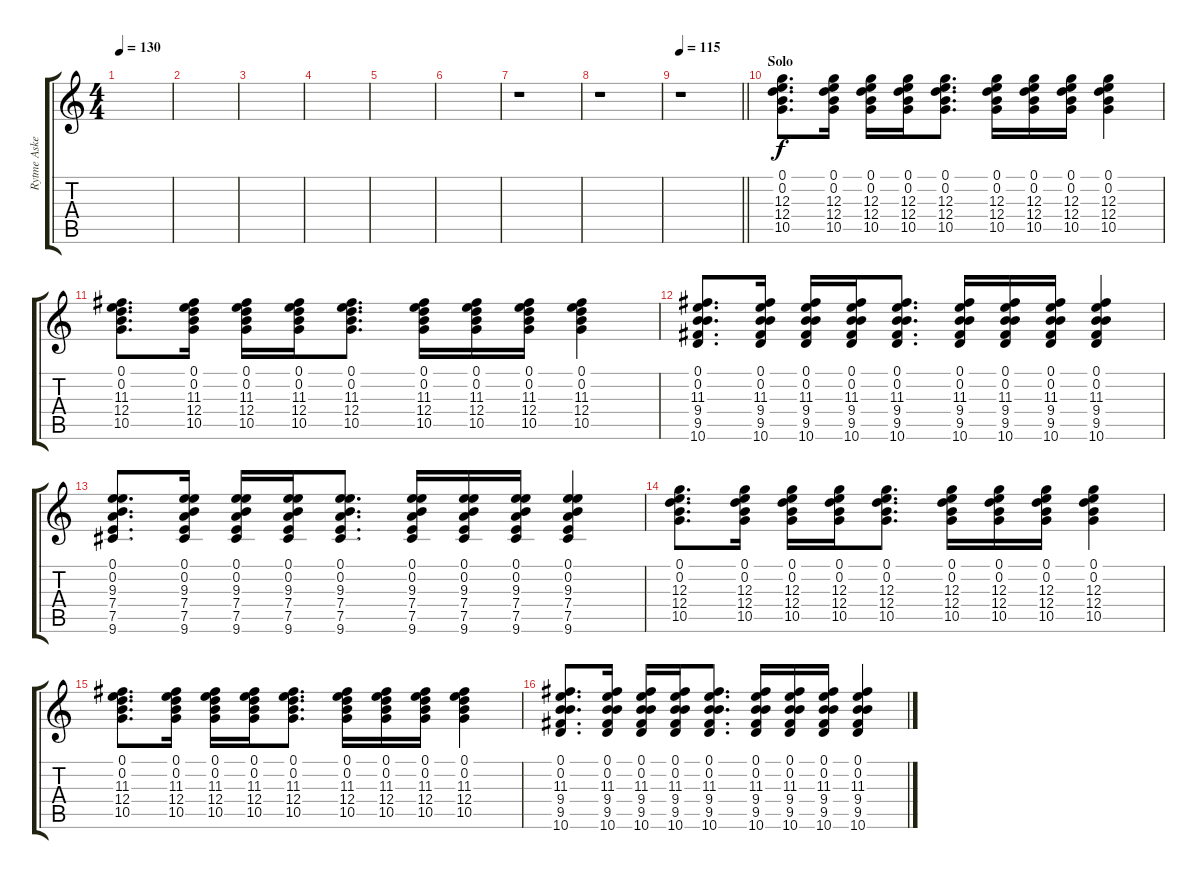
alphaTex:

\track ("Rytme Aske" "Rytme Aske") {instrument acousticguitarsteel}
\staff {score tabs}
\tuning (E4 B3 G3 D3 A2 E2) {hide}
\ts (4 4)
\tempo 130
\clef g2
\ks c
|
|
|
|
|
|
r.1 |
r.1 |
\tempo 115
\barLineRight lightlight
r.1 |
\section ("" "Solo")
(0.1 0.2 12.3 12.4 10.5).8{d} (0.1 0.2 12.3 12.4 10.5).16 (0.1 0.2 12.3 12.4 10.5).16 (0.1 0.2 12.3 12.4 10.5).16 (0.1 0.2 12.3 12.4 10.5).8{d} (0.1 0.2 12.3 12.4 10.5).16 (0.1 0.2 12.3 12.4 10.5).16 (0.1 0.2 12.3 12.4 10.5).16 (0.1 0.2 12.3 12.4 10.5).4 |
(0.1 0.2 11.3 12.4 10.5).8{d} (0.1 0.2 11.3 12.4 10.5).16 (0.1 0.2 11.3 12.4 10.5).16 (0.1 0.2 11.3 12.4 10.5).16 (0.1 0.2 11.3 12.4 10.5).8{d} (0.1 0.2 11.3 12.4 10.5).16 (0.1 0.2 11.3 12.4 10.5).16 (0.1 0.2 11.3 12.4 10.5).16 (0.1 0.2 11.3 12.4 10.5).4 |
(0.1 0.2 11.3 9.4 9.5 10.6).8{d} (0.1 0.2 11.3 9.4 9.5 10.6).16 (0.1 0.2 11.3 9.4 9.5 10.6).16 (0.1 0.2 11.3 9.4 9.5 10.6).16 (0.1 0.2 11.3 9.4 9.5 10.6).8{d} (0.1 0.2 11.3 9.4 9.5 10.6).16 (0.1 0.2 11.3 9.4 9.5 10.6).16 (0.1 0.2 11.3 9.4 9.5 10.6).16 (0.1 0.2 11.3 9.4 9.5 10.6).4 |
(0.1 0.2 9.3 7.4 7.5 9.6).8{d} (0.1 0.2 9.3 7.4 7.5 9.6).16 (0.1 0.2 9.3 7.4 7.5 9.6).16 (0.1 0.2 9.3 7.4 7.5 9.6).16 (0.1 0.2 9.3 7.4 7.5 9.6).8{d} (0.1 0.2 9.3 7.4 7.5 9.6).16 (0.1 0.2 9.3 7.4 7.5 9.6).16 (0.1 0.2 9.3 7.4 7.5 9.6).16 (0.1 0.2 9.3 7.4 7.5 9.6).4 |
(0.1 0.2 12.3 12.4 10.5).8{d} (0.1 0.2 12.3 12.4 10.5).16 (0.1 0.2 12.3 12.4 10.5).16 (0.1 0.2 12.3 12.4 10.5).16 (0.1 0.2 12.3 12.4 10.5).8{d} (0.1 0.2 12.3 12.4 10.5).16 (0.1 0.2 12.3 12.4 10.5).16 (0.1 0.2 12.3 12.4 10.5).16 (0.1 0.2 12.3 12.4 10.5).4 |
(0.1 0.2 11.3 12.4 10.5).8{d} (0.1 0.2 11.3 12.4 10.5).16 (0.1 0.2 11.3 12.4 10.5).16 (0.1 0.2 11.3 12.4 10.5).16 (0.1 0.2 11.3 12.4 10.5).8{d} (0.1 0.2 11.3 12.4 10.5).16 (0.1 0.2 11.3 12.4 10.5).16 (0.1 0.2 11.3 12.4 10.5).16 (0.1 0.2 11.3 12.4 10.5).4 |
(0.1 0.2 11.3 9.4 9.5 10.6).8{d} (0.1 0.2 11.3 9.4 9.5 10.6).16 (0.1 0.2 11.3 9.4 9.5 10.6).16 (0.1 0.2 11.3 9.4 9.5 10.6).16 (0.1 0.2 11.3 9.4 9.5 10.6).8{d} (0.1 0.2 11.3 9.4 9.5 10.6).16 (0.1 0.2 11.3 9.4 9.5 10.6).16 (0.1 0.2 11.3 9.4 9.5 10.6).16 (0.1 0.2 11.3 9.4 9.5 10.6).4
